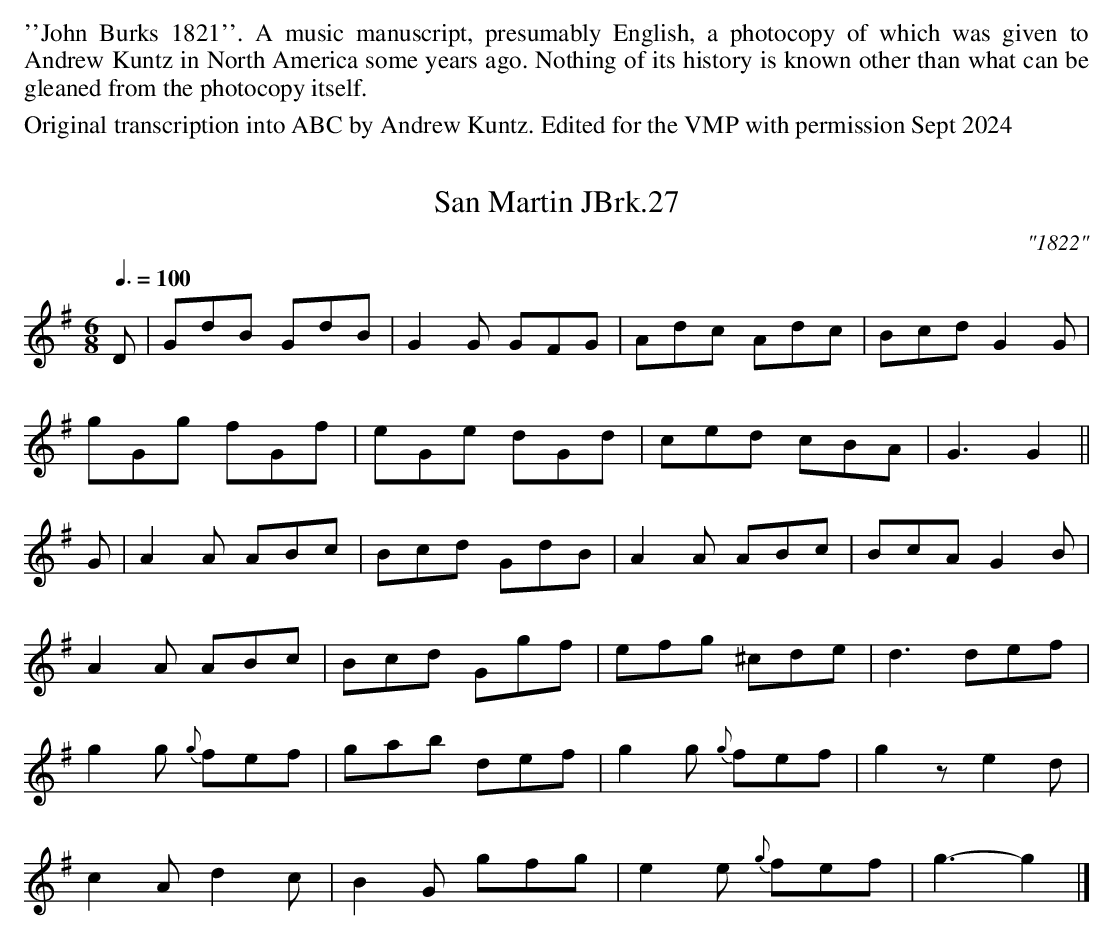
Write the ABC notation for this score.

X:1
T:San Martin JBrk.27
Q:3/8=100
C:"1822"
M:6/8
L:1/8
K:G
D|GdB GdB|G2G GFG|Adc Adc|Bcd G2G|
gGg fGf|eGe dGd|ced cBA|G3 G2||
G|A2A ABc|Bcd GdB|A2A ABc|BcA G2B|
A2A ABc|Bcd Ggf|efg ^cde|d3 def|
g2g {g}fef|gab def|g2g {g}fef|g2z e2d|
c2A d2c|B2G gfg|e2e {g}fef|g3-g2|]
